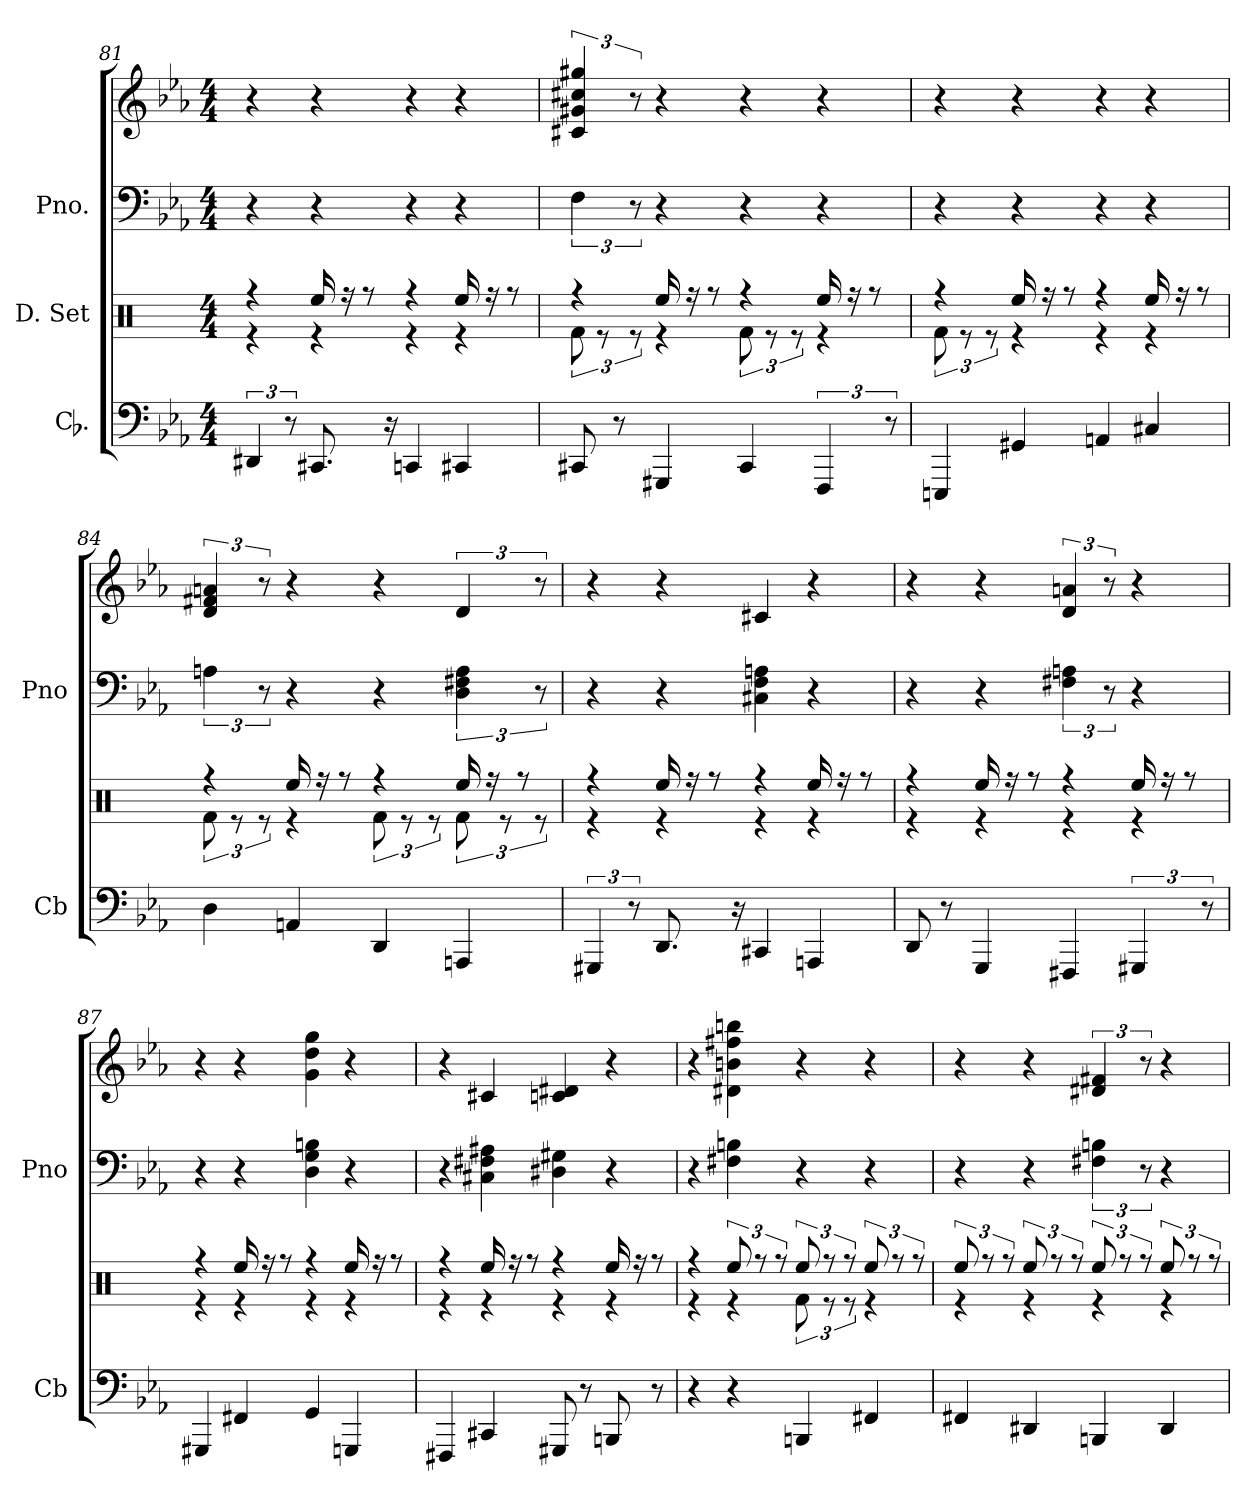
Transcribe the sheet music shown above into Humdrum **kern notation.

**kern	**kern	**kern	**kern
*part3	*part2	*part1	*part1
*staff4	*staff3	*staff2	*staff1
*I"Cb.	*I"D. Set	*I"Pno.	*
*I'Cb	*	*I'Pno	*
*clefF4	*clefX	*clefF4	*clefG2
*k[b-e-a-]	*k[]	*k[b-e-a-]	*k[b-e-a-]
*M4/4	*M4/4	*M4/4	*M4/4
=81	=81	=81	=81
*	*^	*	*
6DD#X	4re	4rff	4r	4r
12r	.	.	.	.
8.CC#X	4re	16Ree/	4r	4r
.	.	16rff	.	.
.	.	8rff	.	.
16r	.	.	.	.
4CCn	4re	4rff	4r	4r
4CC#X	4re	16Ree/	4r	4r
.	.	16rff	.	.
.	.	8rff	.	.
=82	=82	=82	=82	=82
8CC#X	12Rf\	4rff	6F	6c#X 6g#X 6cc#X 6gg#X
.	12re	.	.	.
8r	.	.	.	.
.	12re	.	12r	12r
4GGG#X	4re	16Ree/	4r	4r
.	.	16rff	.	.
.	.	8rff	.	.
4CC#	12Rf\	4rff	4r	4r
.	12re	.	.	.
.	12re	.	.	.
6FFF	4re	16Ree/	4r	4r
.	.	16rff	.	.
.	.	8rff	.	.
12r	.	.	.	.
=83	=83	=83	=83	=83
4EEEn	12Rf\	4rff	4r	4r
.	12re	.	.	.
.	12re	.	.	.
4GG#X	4re	16Ree/	4r	4r
.	.	16rff	.	.
.	.	8rff	.	.
4AAn	4re	4rff	4r	4r
4C#X	4re	16Ree/	4r	4r
.	.	16rff	.	.
.	.	8rff	.	.
=84	=84	=84	=84	=84
4D	12Rf\	4rff	6An	6d 6f#X 6an
.	12re	.	.	.
.	12re	.	12r	12r
4AAn	4re	16Ree/	4r	4r
.	.	16rff	.	.
.	.	8rff	.	.
4DD	12Rf\	4rff	4r	4r
.	12re	.	.	.
.	12re	.	.	.
4AAAn	12Rf\	16Ree/	6D 6F#X 6A	6d
.	.	16rff	.	.
.	12re	.	.	.
.	.	8rff	.	.
.	12re	.	12r	12r
=85	=85	=85	=85	=85
6GGG#X	4re	4rff	4r	4r
12r	.	.	.	.
8.DD	4re	16Ree/	4r	4r
.	.	16rff	.	.
.	.	8rff	.	.
16r	.	.	.	.
4CC#X	4re	4rff	4C#X 4F 4An	4c#X
4AAAn	4re	16Ree/	4r	4r
.	.	16rff	.	.
.	.	8rff	.	.
=86	=86	=86	=86	=86
8DD	4re	4rff	4r	4r
8r	.	.	.	.
4GGG	4re	16Ree/	4r	4r
.	.	16rff	.	.
.	.	8rff	.	.
4FFF#X	4re	4rff	6F#X 6An	6d 6an
.	.	.	12r	12r
6GGG#X	4re	16Ree/	4r	4r
.	.	16rff	.	.
.	.	8rff	.	.
12r	.	.	.	.
=87	=87	=87	=87	=87
4GGG#X	4re	4rff	4r	4r
4FF#X	4re	16Ree/	4r	4r
.	.	16rff	.	.
.	.	8rff	.	.
4GG	4re	4rff	4D 4G 4Bn	4g 4dd 4gg
4GGGn	4re	16Ree/	4r	4r
.	.	16rff	.	.
.	.	8rff	.	.
=88	=88	=88	=88	=88
4FFF#X	4re	4rff	4r	4r
4CC#X	4re	16Ree/	4C#X 4F#X 4A#X	4c#X
.	.	16rff	.	.
.	.	8rff	.	.
8GGG#X	4re	4rff	4D#X 4G#X	4cn 4d#X
8r	.	.	.	.
8BBBn	4re	16Ree/	4r	4r
.	.	16rff	.	.
8r	.	8rff	.	.
=89	=89	=89	=89	=89
4r	4re	4rff	4r	4r
4r	4re	12Ree/	4F#X 4Bn	4d#X 4bn 4ff#X 4bbn
.	.	12rff	.	.
.	.	12rff	.	.
4BBBn	12Rf\	12Ree/	4r	4r
.	12re	12rff	.	.
.	12re	12rff	.	.
4FF#X	4re	12Ree/	4r	4r
.	.	12rff	.	.
.	.	12rff	.	.
=90	=90	=90	=90	=90
4FF#X	4re	12Ree/	4r	4r
.	.	12rff	.	.
.	.	12rff	.	.
4DD#X	4re	12Ree/	4r	4r
.	.	12rff	.	.
.	.	12rff	.	.
4BBBn	4re	12Ree/	6F#X 6Bn	6d#X 6f#X
.	.	12rff	.	.
.	.	12rff	12r	12r
4DD#	4re	12Ree/	4r	4r
.	.	12rff	.	.
.	.	12rff	.	.
*	*v	*v	*	*
=	=	=	=
*-	*-	*-	*-
